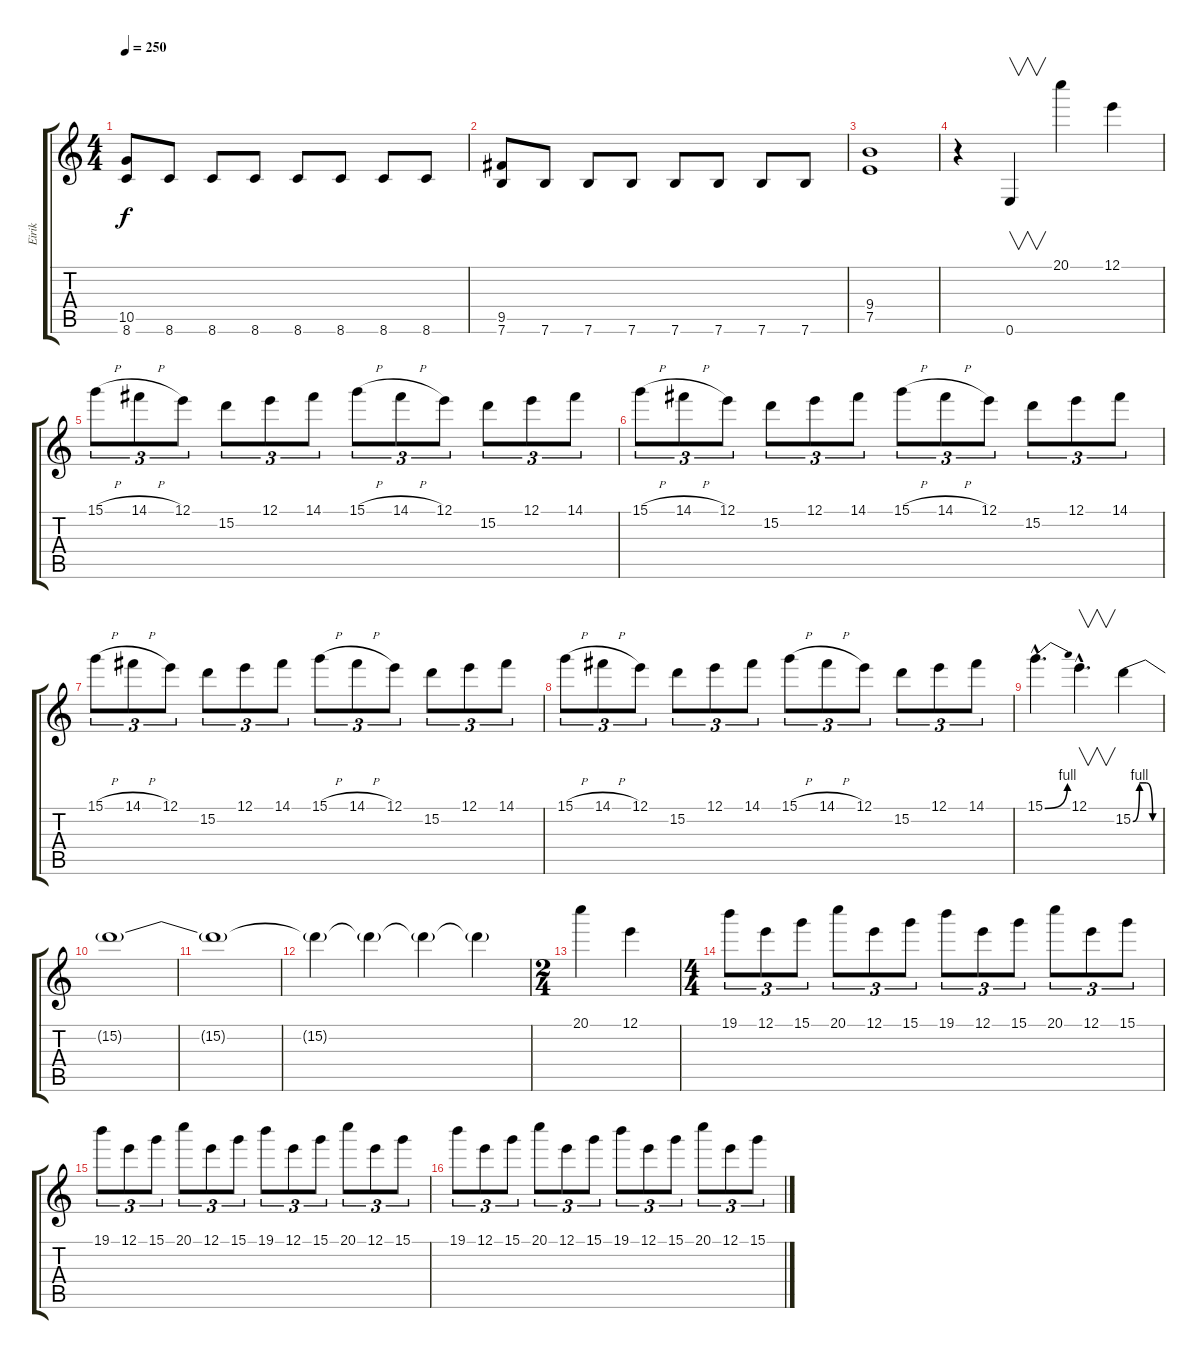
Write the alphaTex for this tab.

\track ("Eirik" "Eirik") {instrument overdrivenguitar}
\staff {score tabs}
\tuning (E4 B3 G3 D3 A2 E2) {hide}
\ts (4 4)
\tempo 250
\clef g2
\ks c
(10.5 8.6).8{dy f} 8.6.8 8.6.8 8.6.8 8.6.8 8.6.8 8.6.8 8.6.8 |
(9.5 7.6).8 7.6.8 7.6.8 7.6.8 7.6.8 7.6.8 7.6.8 7.6.8 |
(9.4 7.5).1 |
r.4 0.6.4{v} 20.1.4 12.1.4 |
15.1{h}.8{tu (3 2)} 14.1{h}.8{tu (3 2)} 12.1.8{tu (3 2)} 15.2.8{tu (3 2)} 12.1.8{tu (3 2)} 14.1.8{tu (3 2)} 15.1{h}.8{tu (3 2)} 14.1{h}.8{tu (3 2)} 12.1.8{tu (3 2)} 15.2.8{tu (3 2)} 12.1.8{tu (3 2)} 14.1.8{tu (3 2)} |
15.1{h}.8{tu (3 2)} 14.1{h}.8{tu (3 2)} 12.1.8{tu (3 2)} 15.2.8{tu (3 2)} 12.1.8{tu (3 2)} 14.1.8{tu (3 2)} 15.1{h}.8{tu (3 2)} 14.1{h}.8{tu (3 2)} 12.1.8{tu (3 2)} 15.2.8{tu (3 2)} 12.1.8{tu (3 2)} 14.1.8{tu (3 2)} |
15.1{h}.8{tu (3 2)} 14.1{h}.8{tu (3 2)} 12.1.8{tu (3 2)} 15.2.8{tu (3 2)} 12.1.8{tu (3 2)} 14.1.8{tu (3 2)} 15.1{h}.8{tu (3 2)} 14.1{h}.8{tu (3 2)} 12.1.8{tu (3 2)} 15.2.8{tu (3 2)} 12.1.8{tu (3 2)} 14.1.8{tu (3 2)} |
15.1{h}.8{tu (3 2)} 14.1{h}.8{tu (3 2)} 12.1.8{tu (3 2)} 15.2.8{tu (3 2)} 12.1.8{tu (3 2)} 14.1.8{tu (3 2)} 15.1{h}.8{tu (3 2)} 14.1{h}.8{tu (3 2)} 12.1.8{tu (3 2)} 15.2.8{tu (3 2)} 12.1.8{tu (3 2)} 14.1.8{tu (3 2)} |
15.1{be (bend 0 0 60 4) hac}.4{d} 12.1{hac}.4{v d} 15.2{be (custom 0 0 15 4 30 4 45 0 60 0)}.4 |
15.2{t}.1 |
15.2{t}.1 |
15.2{t}.4 15.2{t}.4 15.2{t}.4 15.2{t}.4 |
\ts (2 4)
20.1.4 12.1.4 |
\ts (4 4)
19.1.8{tu (3 2)} 12.1.8{tu (3 2)} 15.1.8{tu (3 2)} 20.1.8{tu (3 2)} 12.1.8{tu (3 2)} 15.1.8{tu (3 2)} 19.1.8{tu (3 2)} 12.1.8{tu (3 2)} 15.1.8{tu (3 2)} 20.1.8{tu (3 2)} 12.1.8{tu (3 2)} 15.1.8{tu (3 2)} |
19.1.8{tu (3 2)} 12.1.8{tu (3 2)} 15.1.8{tu (3 2)} 20.1.8{tu (3 2)} 12.1.8{tu (3 2)} 15.1.8{tu (3 2)} 19.1.8{tu (3 2)} 12.1.8{tu (3 2)} 15.1.8{tu (3 2)} 20.1.8{tu (3 2)} 12.1.8{tu (3 2)} 15.1.8{tu (3 2)} |
19.1.8{tu (3 2)} 12.1.8{tu (3 2)} 15.1.8{tu (3 2)} 20.1.8{tu (3 2)} 12.1.8{tu (3 2)} 15.1.8{tu (3 2)} 19.1.8{tu (3 2)} 12.1.8{tu (3 2)} 15.1.8{tu (3 2)} 20.1.8{tu (3 2)} 12.1.8{tu (3 2)} 15.1.8{tu (3 2)}
